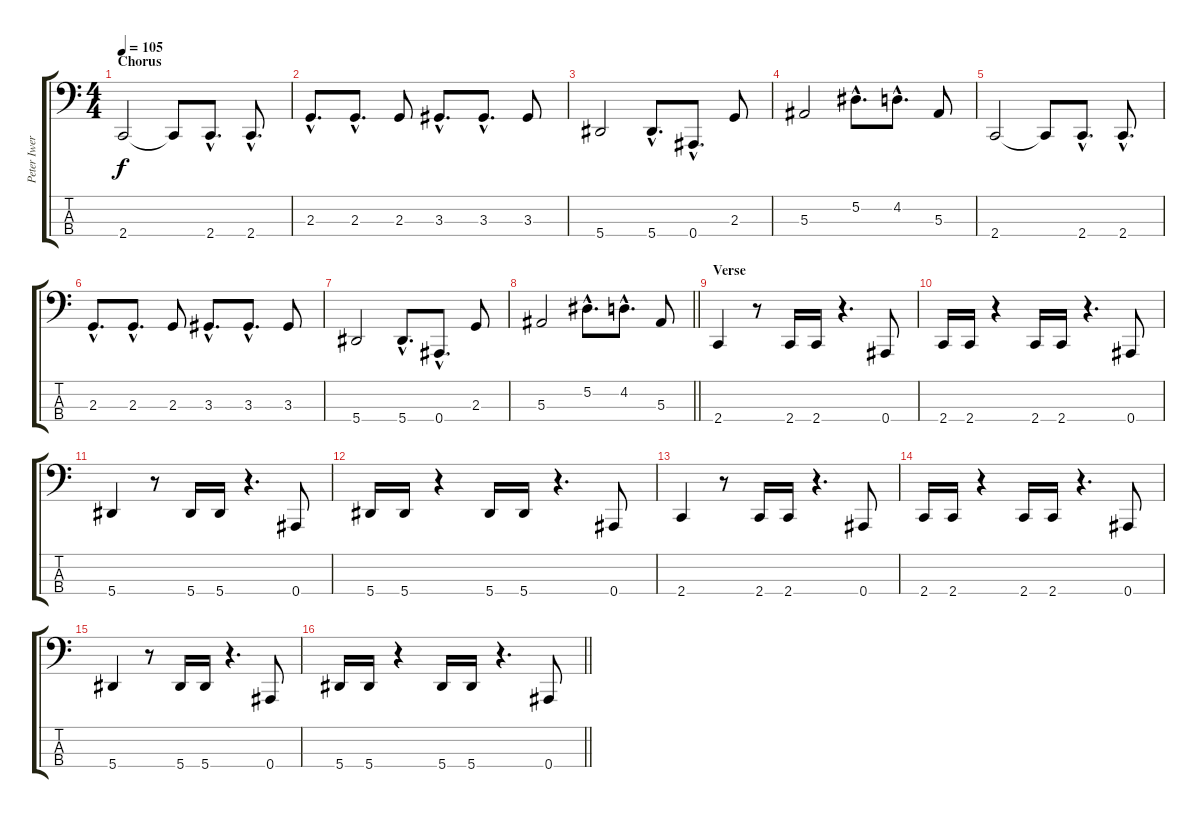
\track ("Peter Iwers" "Peter Iwer") {instrument electricbassfinger}
\staff {score tabs}
\tuning (Eb2 Bb1 F1 Bb0) {hide}
\ts (4 4)
\section ("" "Chorus")
\tempo 105
\clef f4
\ks c
2.4.2{dy f} 2.4{t}.8 2.4{hac}.8{d} 2.4{hac}.8{d} |
2.3{hac}.8{d} 2.3{hac}.8{d} 2.3.8 3.3{hac}.8{d} 3.3{hac}.8{d} 3.3.8 |
5.4.2 5.4{hac}.8{d} 0.4{hac}.8{d} 2.3.8 |
5.3.2 5.2{hac}.8{d} 4.2{hac}.8{d} 5.3.8 |
2.4.2 2.4{t}.8 2.4{hac}.8{d} 2.4{hac}.8{d} |
2.3{hac}.8{d} 2.3{hac}.8{d} 2.3.8 3.3{hac}.8{d} 3.3{hac}.8{d} 3.3.8 |
5.4.2 5.4{hac}.8{d} 0.4{hac}.8{d} 2.3.8 |
\barLineRight lightlight
5.3.2 5.2{hac}.8{d} 4.2{hac}.8{d} 5.3.8 |
\section ("" "Verse")
2.4.4 r.8 2.4.16 2.4.16 r.4{d} 0.4.8 |
2.4.16 2.4.16 r.4 2.4.16 2.4.16 r.4{d} 0.4.8 |
5.4.4 r.8 5.4.16 5.4.16 r.4{d} 0.4.8 |
5.4.16 5.4.16 r.4 5.4.16 5.4.16 r.4{d} 0.4.8 |
2.4.4 r.8 2.4.16 2.4.16 r.4{d} 0.4.8 |
2.4.16 2.4.16 r.4 2.4.16 2.4.16 r.4{d} 0.4.8 |
5.4.4 r.8 5.4.16 5.4.16 r.4{d} 0.4.8 |
\barLineRight lightlight
5.4.16 5.4.16 r.4 5.4.16 5.4.16 r.4{d} 0.4.8
